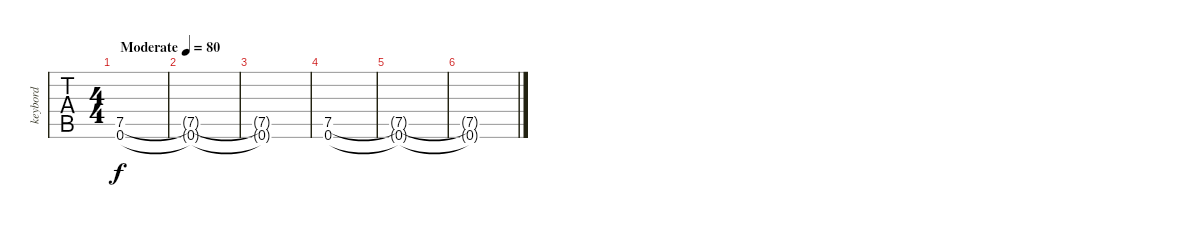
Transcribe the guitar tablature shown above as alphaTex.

\track ("keybord" "keybord") {instrument tremolostrings}
\staff {tabs}
\tuning (E4 B3 G3 D3 A2 E2) {hide}
\ts (4 4)
\tempo (80 "Moderate")
\clef g2
\ks c
(7.5 0.6).1{dy f volume 6 instrument tremolostrings} |
(7.5{t} 0.6{t}).1 |
(7.5{t} 0.6{t}).1{volume 7} |
(7.5 0.6).1{volume 6} |
(7.5{t} 0.6{t}).1 |
(7.5{t} 0.6{t}).1
